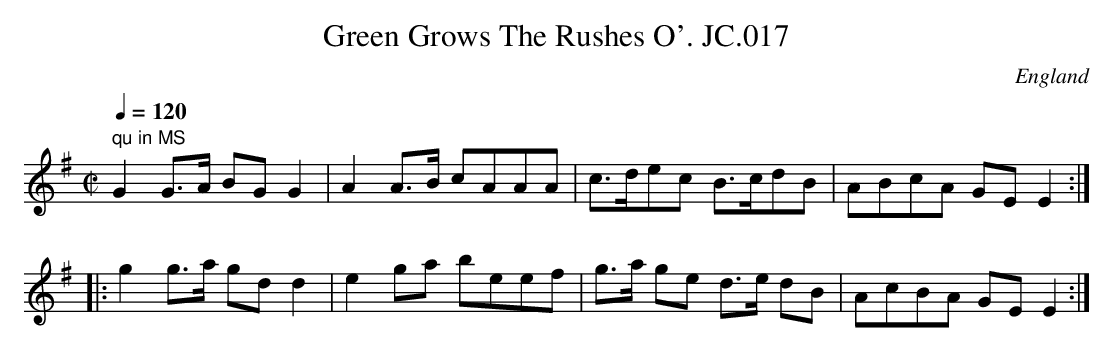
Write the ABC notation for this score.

X:1
T:Green Grows The Rushes O'. JC.017
L:1/8
M:C|
O:England
Q:1/4=120
K:G
" qu in MS"G2G>A BG G2|A2 A>B cAAA|\
c>dec B>cdB|ABcA GE E2:|!
|:g2g>a gd d2|e2 ga beef|\
g>a ge d>e dB|AcBA GE E2:|
